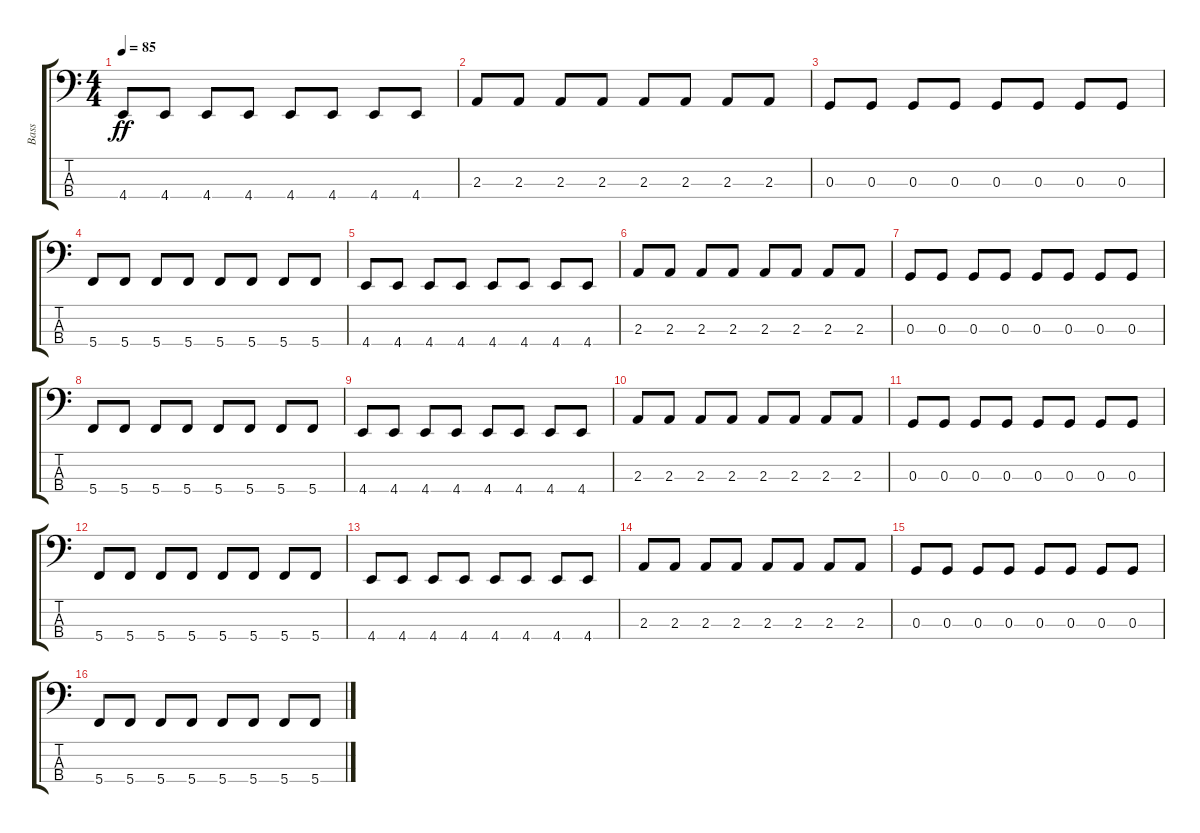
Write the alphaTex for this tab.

\track ("Bass" "Bass") {instrument electricbassfinger}
\staff {score tabs}
\tuning (F2 C2 G1 C1) {hide}
\ts (4 4)
\tempo 85
\clef f4
\ks c
4.4.8{dy ff} 4.4.8 4.4.8 4.4.8 4.4.8 4.4.8 4.4.8 4.4.8 |
2.3.8 2.3.8 2.3.8 2.3.8 2.3.8 2.3.8 2.3.8 2.3.8 |
0.3.8 0.3.8 0.3.8 0.3.8 0.3.8 0.3.8 0.3.8 0.3.8 |
5.4.8 5.4.8 5.4.8 5.4.8 5.4.8 5.4.8 5.4.8 5.4.8 |
4.4.8 4.4.8 4.4.8 4.4.8 4.4.8 4.4.8 4.4.8 4.4.8 |
2.3.8 2.3.8 2.3.8 2.3.8 2.3.8 2.3.8 2.3.8 2.3.8 |
0.3.8 0.3.8 0.3.8 0.3.8 0.3.8 0.3.8 0.3.8 0.3.8 |
5.4.8 5.4.8 5.4.8 5.4.8 5.4.8 5.4.8 5.4.8 5.4.8 |
4.4.8 4.4.8 4.4.8 4.4.8 4.4.8 4.4.8 4.4.8 4.4.8 |
2.3.8 2.3.8 2.3.8 2.3.8 2.3.8 2.3.8 2.3.8 2.3.8 |
0.3.8 0.3.8 0.3.8 0.3.8 0.3.8 0.3.8 0.3.8 0.3.8 |
5.4.8 5.4.8 5.4.8 5.4.8 5.4.8 5.4.8 5.4.8 5.4.8 |
4.4.8 4.4.8 4.4.8 4.4.8 4.4.8 4.4.8 4.4.8 4.4.8 |
2.3.8 2.3.8 2.3.8 2.3.8 2.3.8 2.3.8 2.3.8 2.3.8 |
0.3.8 0.3.8 0.3.8 0.3.8 0.3.8 0.3.8 0.3.8 0.3.8 |
5.4.8 5.4.8 5.4.8 5.4.8 5.4.8 5.4.8 5.4.8 5.4.8
